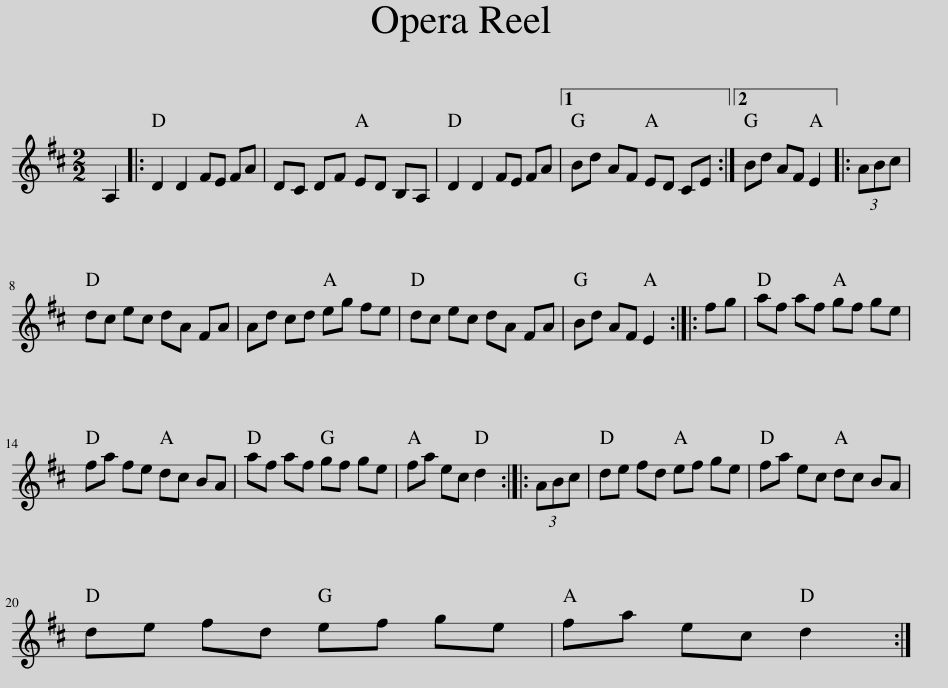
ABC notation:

X:1
L:1/8
M:2/2
I:linebreak $
K:D
V:1 treble
V:1
 A,2 |: D2 D2 FE FA | DC DF ED B,A, | D2 D2 FE FA |1 Bd AF ED CE :|2 %5
 Bd AF E2 |: (3ABc |$ dc ec dA FA | Ad cd eg fe | dc ec dA FA | %10
 Bd AF E2 :: fg | af af gf ge |$ fa fe dc BA | af af gf ge | %15
 fa ec d2 :: (3ABc | de fd ef ge | fa ec dc BA |$ de fd ef ge | %20
 fa ec d2 :| %21
